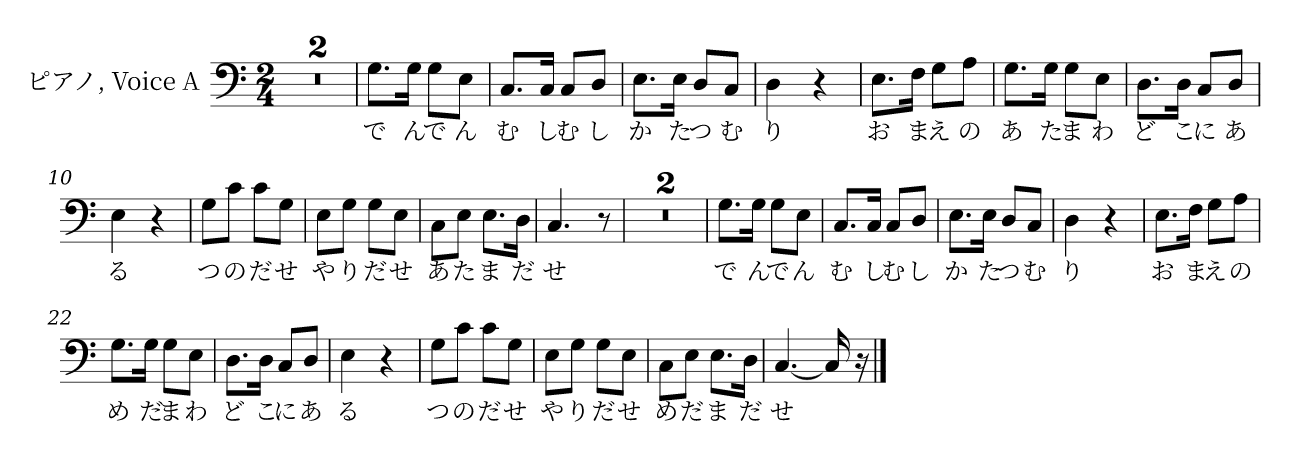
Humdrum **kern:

**kern	**text
*part1	*part1
*staff1	*staff1
*I"ピアノ, Voice A	*
*clefF4	*
*k[]	*
*M2/4	*
*MM100	*
=1	=1
2r	.
=2	=2
2r	.
=3	=3
!	!LO:LY:b
8.G\L	で
!	!LO:LY:b
16G\Jk	ん
!	!LO:LY:b
8G\L	で
!	!LO:LY:b
8E\J	ん
=4	=4
!	!LO:LY:b
8.C/L	む
!	!LO:LY:b
16C/Jk	し
!	!LO:LY:b
8C/L	む
!	!LO:LY:b
8D/J	し
=5	=5
!	!LO:LY:b
8.E\L	か
!	!LO:LY:b
16E\Jk	た
!	!LO:LY:b
8D/L	つ
!	!LO:LY:b
8C/J	む
=6	=6
!	!LO:LY:b
4D\	り
4r	.
=7	=7
!	!LO:LY:b
8.E\L	お
!	!LO:LY:b
16F\Jk	ま
!	!LO:LY:b
8G\L	え
!	!LO:LY:b
8A\J	の
=8	=8
!	!LO:LY:b
8.G\L	あ
!	!LO:LY:b
16G\Jk	た
!	!LO:LY:b
8G\L	ま
!	!LO:LY:b
8E\J	わ
=9	=9
!	!LO:LY:b
8.D\L	ど
!	!LO:LY:b
16D\Jk	こ
!	!LO:LY:b
8C/L	に
!	!LO:LY:b
8D/J	あ
=10	=10
!	!LO:LY:b
4E\	る
4r	.
=11	=11
!	!LO:LY:b
8G\L	つ
!	!LO:LY:b
8c\J	の
!	!LO:LY:b
8c\L	だ
!	!LO:LY:b
8G\J	せ
!!LO:LB:g=z
=12	=12
!	!LO:LY:b
8E\L	や
!	!LO:LY:b
8G\J	り
!	!LO:LY:b
8G\L	だ
!	!LO:LY:b
8E\J	せ
=13	=13
!	!LO:LY:b
8C\L	あ
!	!LO:LY:b
8E\J	た
!	!LO:LY:b
8.E\L	ま
!	!LO:LY:b
16D\Jk	だ
=14	=14
!	!LO:LY:b
4.C/	せ
8r	.
=15	=15
2r	.
=16	=16
2r	.
=17	=17
!	!LO:LY:b
8.G\L	で
!	!LO:LY:b
16G\Jk	ん
!	!LO:LY:b
8G\L	で
!	!LO:LY:b
8E\J	ん
=18	=18
!	!LO:LY:b
8.C/L	む
!	!LO:LY:b
16C/Jk	し
!	!LO:LY:b
8C/L	む
!	!LO:LY:b
8D/J	し
=19	=19
!	!LO:LY:b
8.E\L	か
!	!LO:LY:b
16E\Jk	た
!	!LO:LY:b
8D/L	つ
!	!LO:LY:b
8C/J	む
=20	=20
!	!LO:LY:b
4D\	り
4r	.
=21	=21
!	!LO:LY:b
8.E\L	お
!	!LO:LY:b
16F\Jk	ま
!	!LO:LY:b
8G\L	え
!	!LO:LY:b
8A\J	の
=22	=22
!	!LO:LY:b
8.G\L	め
!	!LO:LY:b
16G\Jk	だ
!	!LO:LY:b
8G\L	ま
!	!LO:LY:b
8E\J	わ
!!LO:LB:g=z
=23	=23
!	!LO:LY:b
8.D\L	ど
!	!LO:LY:b
16D\Jk	こ
!	!LO:LY:b
8C/L	に
!	!LO:LY:b
8D/J	あ
=24	=24
!	!LO:LY:b
4E\	る
4r	.
=25	=25
!	!LO:LY:b
8G\L	つ
!	!LO:LY:b
8c\J	の
!	!LO:LY:b
8c\L	だ
!	!LO:LY:b
8G\J	せ
=26	=26
!	!LO:LY:b
8E\L	や
!	!LO:LY:b
8G\J	り
!	!LO:LY:b
8G\L	だ
!	!LO:LY:b
8E\J	せ
=27	=27
!	!LO:LY:b
8C\L	め
!	!LO:LY:b
8E\J	だ
!	!LO:LY:b
8.E\L	ま
!	!LO:LY:b
16D\Jk	だ
=28	=28
!	!LO:LY:b
[4.C/	せ
16C/]	.
16r	.
==	==
*-	*-
